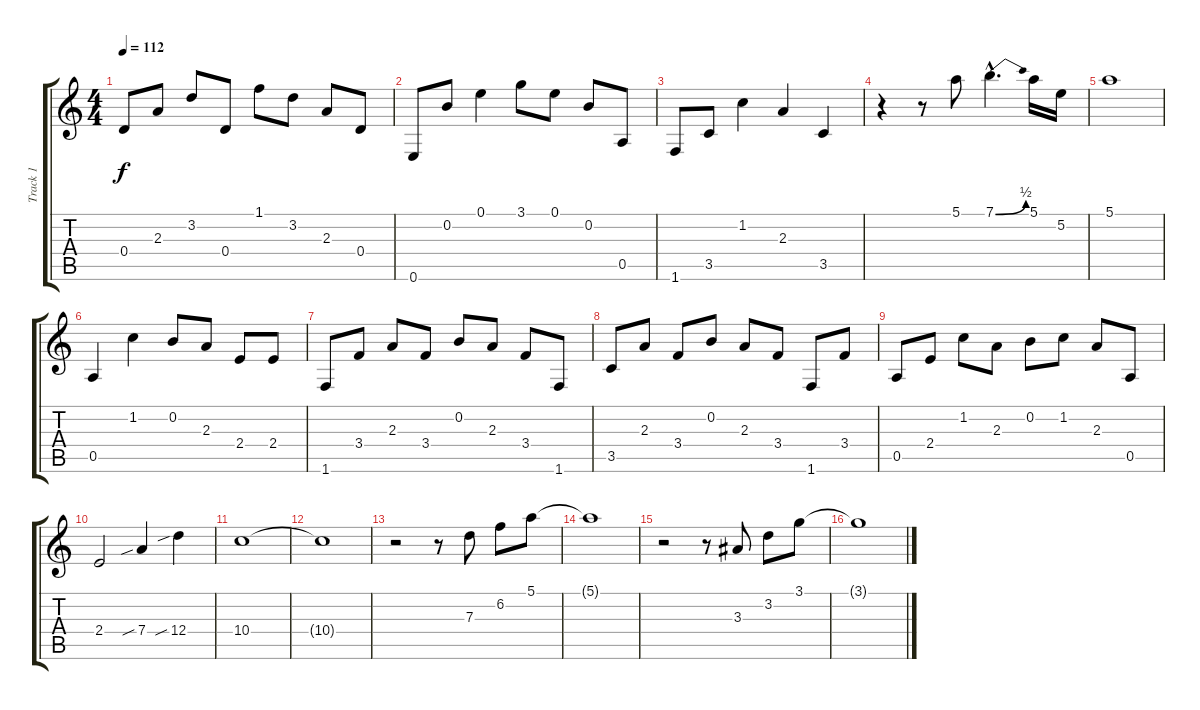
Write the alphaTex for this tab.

\track ("Track 1" "Track 1") {instrument acousticguitarsteel}
\staff {score tabs}
\tuning (E4 B3 G3 D3 A2 E2) {hide}
\ts (4 4)
\tempo 112
\clef g2
\ks c
0.4.8{dy f} 2.3.8 3.2.8 0.4.8 1.1.8 3.2.8 2.3.8 0.4.8 |
0.6.8 0.2.8 0.1.4 3.1.8 0.1.8 0.2.8 0.5.8 |
1.6.8 3.5.8 1.2.4 2.3.4 3.5.4 |
r.4 r.8 5.1.8 7.1{be (bend 0 0 60 2) hac}.4{d} 5.1.16 5.2.16 |
5.1.1 |
0.5.4 1.2.4 0.2.8 2.3.8 2.4.8 2.4.8 |
1.6.8 3.4.8 2.3.8 3.4.8 0.2.8 2.3.8 3.4.8 1.6.8 |
3.5.8 2.3.8 3.4.8 0.2.8 2.3.8 3.4.8 1.6.8 3.4.8 |
0.5.8 2.4.8 1.2.8 2.3.8 0.2.8 1.2.8 2.3.8 0.5.8 |
2.4.2 7.4{sib}.4 12.4{sib}.4 |
10.4.1 |
10.4{t}.1 |
r.2 r.8 7.3.8 6.2.8 5.1.8 |
5.1{t}.1 |
r.2 r.8 3.3.8 3.2.8 3.1.8 |
3.1{t}.1
